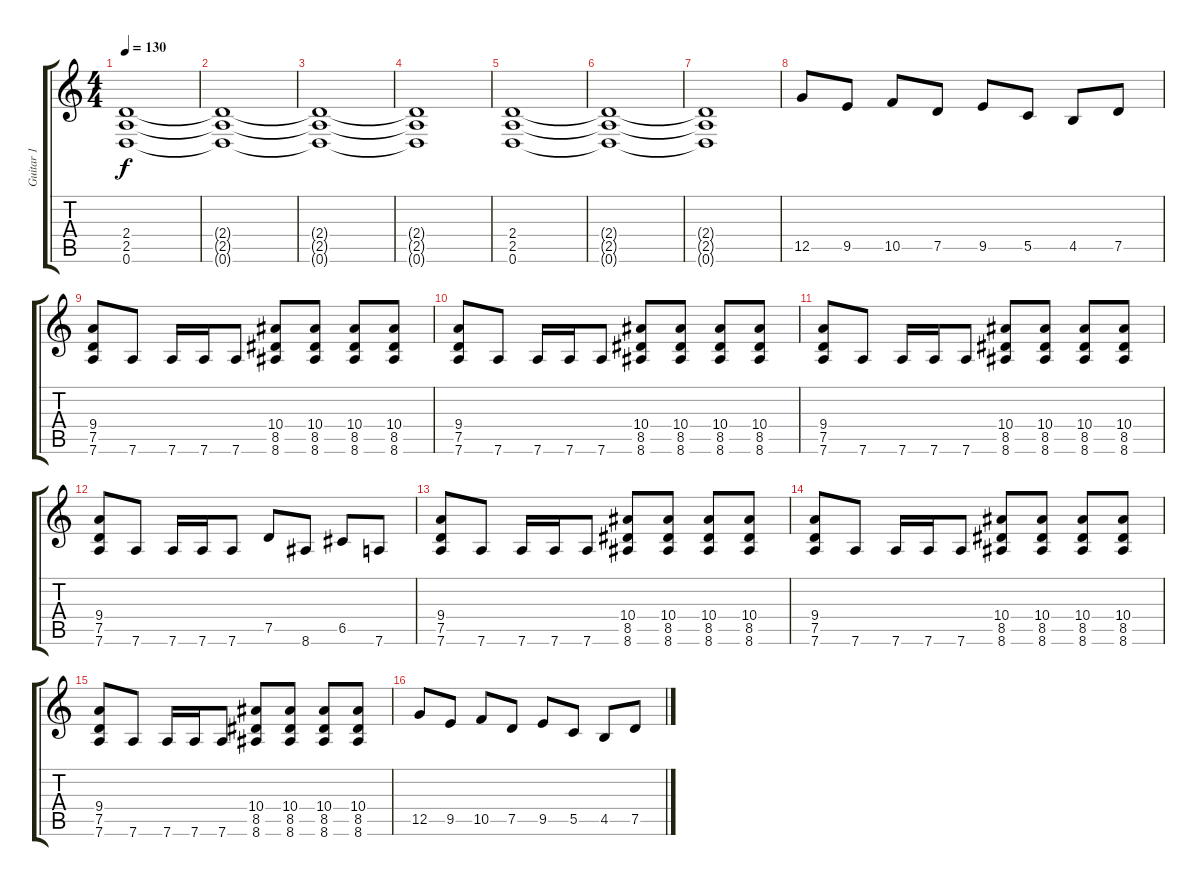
\track ("Guitar 1" "Guitar 1") {instrument distortionguitar}
\staff {score tabs}
\tuning (D4 A3 F3 C3 G2 D2) {hide}
\ts (4 4)
\tempo 130
\clef g2
\ks c
(2.4{t} 2.5{t} 0.6{t}).1{dy f} |
(2.4{t} 2.5{t} 0.6{t}).1 |
(2.4{t} 2.5{t} 0.6{t}).1 |
(2.4{t} 2.5{t} 0.6{t}).1 |
(2.4 2.5 0.6).1 |
(2.4{t} 2.5{t} 0.6{t}).1 |
(2.4{t} 2.5{t} 0.6{t}).1 |
12.5.8 9.5.8 10.5.8 7.5.8 9.5.8 5.5.8 4.5.8 7.5.8 |
(9.4 7.5 7.6).8 7.6.8 7.6.16 7.6.16 7.6.8 (10.4 8.5 8.6).8 (10.4 8.5 8.6).8 (10.4 8.5 8.6).8 (10.4 8.5 8.6).8 |
(9.4 7.5 7.6).8 7.6.8 7.6.16 7.6.16 7.6.8 (10.4 8.5 8.6).8 (10.4 8.5 8.6).8 (10.4 8.5 8.6).8 (10.4 8.5 8.6).8 |
(9.4 7.5 7.6).8 7.6.8 7.6.16 7.6.16 7.6.8 (10.4 8.5 8.6).8 (10.4 8.5 8.6).8 (10.4 8.5 8.6).8 (10.4 8.5 8.6).8 |
(9.4 7.5 7.6).8 7.6.8 7.6.16 7.6.16 7.6.8 7.5.8 8.6.8 6.5.8 7.6.8 |
(9.4 7.5 7.6).8 7.6.8 7.6.16 7.6.16 7.6.8 (10.4 8.5 8.6).8 (10.4 8.5 8.6).8 (10.4 8.5 8.6).8 (10.4 8.5 8.6).8 |
(9.4 7.5 7.6).8 7.6.8 7.6.16 7.6.16 7.6.8 (10.4 8.5 8.6).8 (10.4 8.5 8.6).8 (10.4 8.5 8.6).8 (10.4 8.5 8.6).8 |
(9.4 7.5 7.6).8 7.6.8 7.6.16 7.6.16 7.6.8 (10.4 8.5 8.6).8 (10.4 8.5 8.6).8 (10.4 8.5 8.6).8 (10.4 8.5 8.6).8 |
12.5.8 9.5.8 10.5.8 7.5.8 9.5.8 5.5.8 4.5.8 7.5.8
